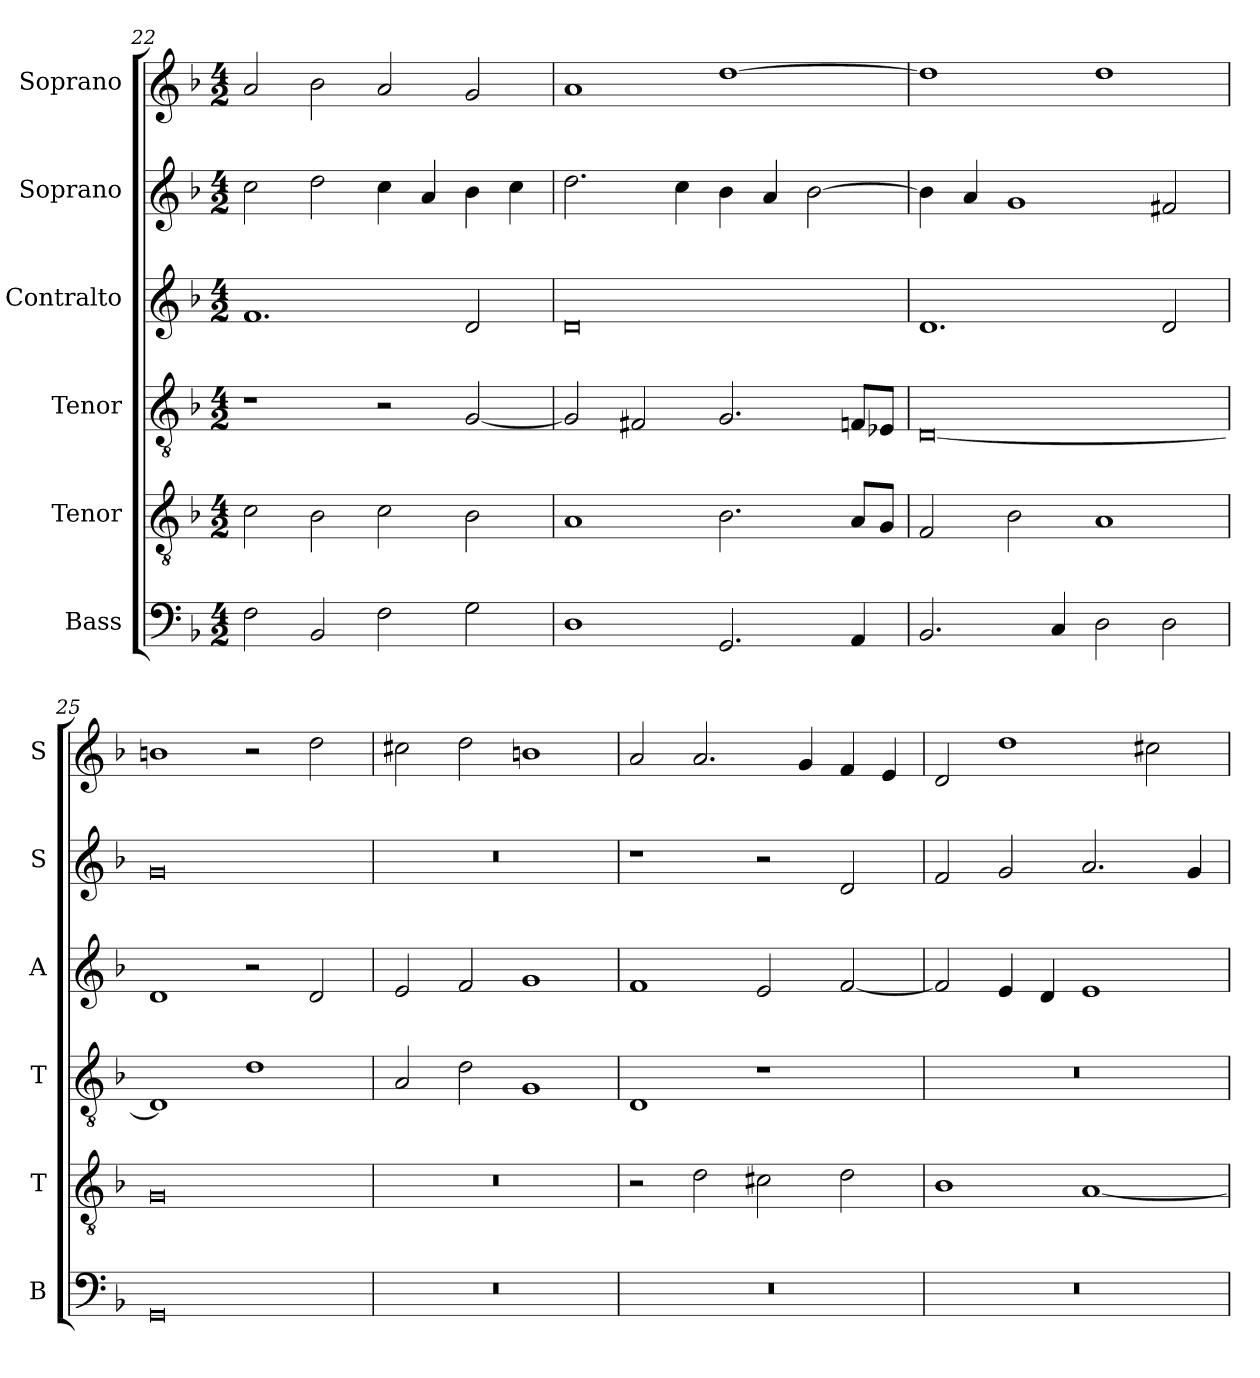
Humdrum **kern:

**kern	**kern	**kern	**kern	**kern	**kern
*part6	*part5	*part4	*part3	*part2	*part1
*staff6	*staff5	*staff4	*staff3	*staff2	*staff1
*I"Bass	*I"Tenor	*I"Tenor	*I"Contralto	*I"Soprano	*I"Soprano
*I'B	*I'T	*I'T	*I'A	*I'S	*I'S
*clefF4	*clefGv2	*clefGv2	*clefG2	*clefG2	*clefG2
*k[b-]	*k[b-]	*k[b-]	*k[b-]	*k[b-]	*k[b-]
*G:dor	*G:dor	*G:dor	*G:dor	*G:dor	*G:dor
*M4/2	*M4/2	*M4/2	*M4/2	*M4/2	*M4/2
=22	=22	=22	=22	=22	=22
2F	2c	1r	1.f	2cc	2a
2BB-	2B-	.	.	2dd	2b-
2F	2c	2r	.	4cc	2a
.	.	.	.	4a	.
2G	2B-	[2G	2d	4b-	2g
.	.	.	.	4cc	.
=23	=23	=23	=23	=23	=23
1D	1A	2G]	0d	2.dd	1a
.	.	2F#X	.	.	.
.	.	.	.	4cc	.
2.GG	2.B-	2.G	.	4b-	[1dd
.	.	.	.	4a	.
.	.	.	.	[2b-	.
4AA	8A/L	8Fn/L	.	.	.
.	8G/J	8E-X/J	.	.	.
=24	=24	=24	=24	=24	=24
2.BB-	2F	[0D	1.d	4b-]	1dd]
.	.	.	.	4a	.
.	2B-	.	.	1g	.
4C	.	.	.	.	.
2D	1A	.	.	.	1dd
2D	.	.	2d	2f#X	.
=25	=25	=25	=25	=25	=25
0GG	0G	1D]	1d	0g	1bn
.	.	1d	2r	.	2r
.	.	.	2d	.	2dd
=26	=26	=26	=26	=26	=26
0r	0r	2A	2e	0r	2cc#X
.	.	2d	2f	.	2dd
.	.	1G	1g	.	1bn
=27	=27	=27	=27	=27	=27
0r	2r	1D	1f	1r	2a
.	2d	.	.	.	2.a
.	2c#X	1r	2e	2r	.
.	.	.	.	.	4g
.	2d	.	[2f	2d	4f
.	.	.	.	.	4e
=28	=28	=28	=28	=28	=28
0r	1B-	0r	2f]	2f	2d
.	.	.	4e	2g	1dd
.	.	.	4d	.	.
.	[1A	.	1e	2.a	.
.	.	.	.	.	2cc#X
.	.	.	.	4g	.
=	=	=	=	=	=
*-	*-	*-	*-	*-	*-
